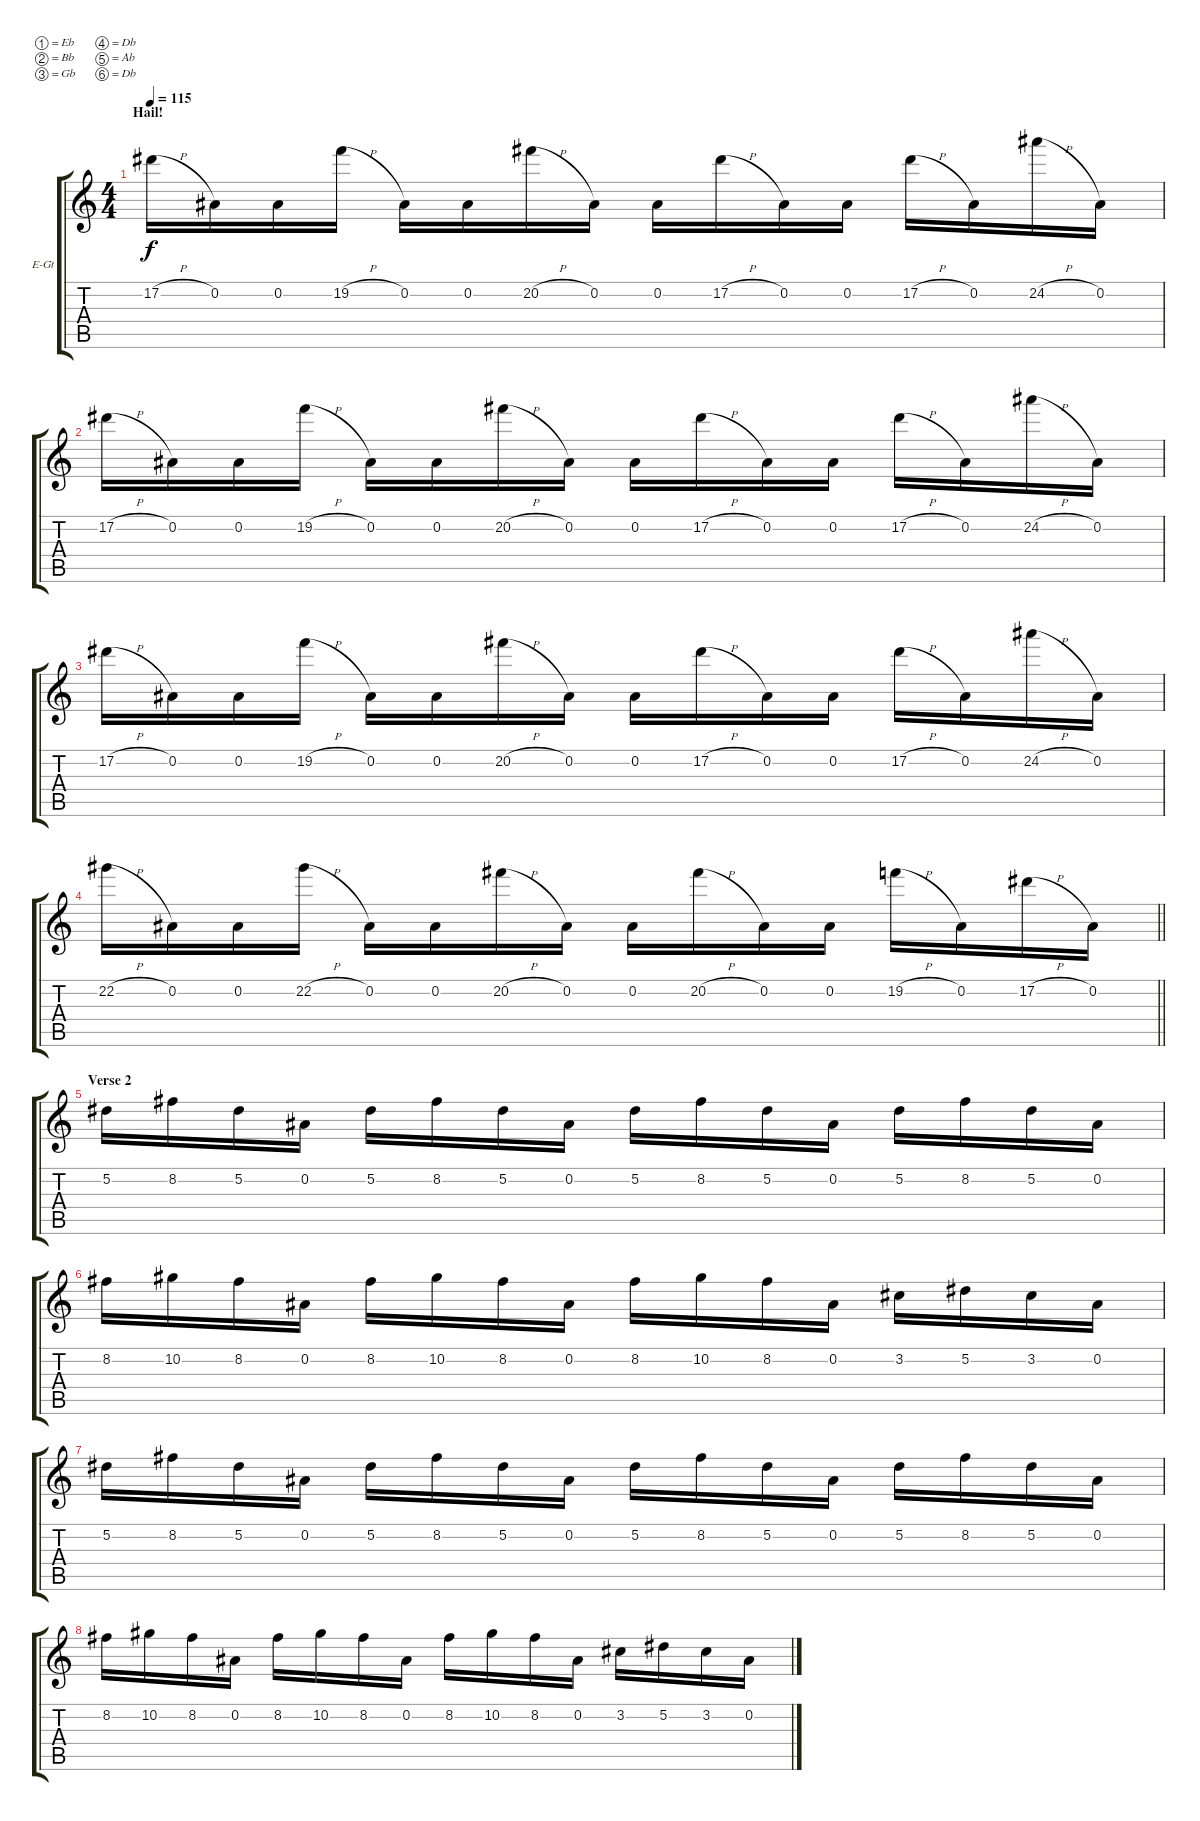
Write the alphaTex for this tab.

\bracketExtendMode groupsimilarinstruments
\firstSystemTrackNameOrientation horizontal
\otherSystemsTrackNameOrientation horizontal
\track ("Lead Guitar" "E-Gt") {instrument distortionguitar}
\staff {score tabs}
\tuning (Eb4 Bb3 Gb3 Db3 Ab2 Db2)
\ts (4 4)
\section ("" "Hail!")
\tempo 115
\clef g2
\ks c
17.2{h}.16{dy f} 0.2.16 0.2.16 19.2{h}.16 0.2.16 0.2.16 20.2{h}.16 0.2.16 0.2.16 17.2{h}.16 0.2.16 0.2.16 17.2{h}.16 0.2.16 24.2{h}.16 0.2.16 |
17.2{h}.16 0.2.16 0.2.16 19.2{h}.16 0.2.16 0.2.16 20.2{h}.16 0.2.16 0.2.16 17.2{h}.16 0.2.16 0.2.16 17.2{h}.16 0.2.16 24.2{h}.16 0.2.16 |
17.2{h}.16 0.2.16 0.2.16 19.2{h}.16 0.2.16 0.2.16 20.2{h}.16 0.2.16 0.2.16 17.2{h}.16 0.2.16 0.2.16 17.2{h}.16 0.2.16 24.2{h}.16 0.2.16 |
\barLineRight lightlight
22.2{h}.16 0.2.16 0.2.16 22.2{h}.16 0.2.16 0.2.16 20.2{h}.16 0.2.16 0.2.16 20.2{h}.16 0.2.16 0.2.16 19.2{h}.16 0.2.16 17.2{h}.16 0.2.16 |
\section ("" "Verse 2")
5.2.16 8.2.16 5.2.16 0.2.16 5.2.16 8.2.16 5.2.16 0.2.16 5.2.16 8.2.16 5.2.16 0.2.16 5.2.16 8.2.16 5.2.16 0.2.16 |
8.2.16 10.2.16 8.2.16 0.2.16 8.2.16 10.2.16 8.2.16 0.2.16 8.2.16 10.2.16 8.2.16 0.2.16 3.2.16 5.2.16 3.2.16 0.2.16 |
5.2.16 8.2.16 5.2.16 0.2.16 5.2.16 8.2.16 5.2.16 0.2.16 5.2.16 8.2.16 5.2.16 0.2.16 5.2.16 8.2.16 5.2.16 0.2.16 |
8.2.16 10.2.16 8.2.16 0.2.16 8.2.16 10.2.16 8.2.16 0.2.16 8.2.16 10.2.16 8.2.16 0.2.16 3.2.16 5.2.16 3.2.16 0.2.16
